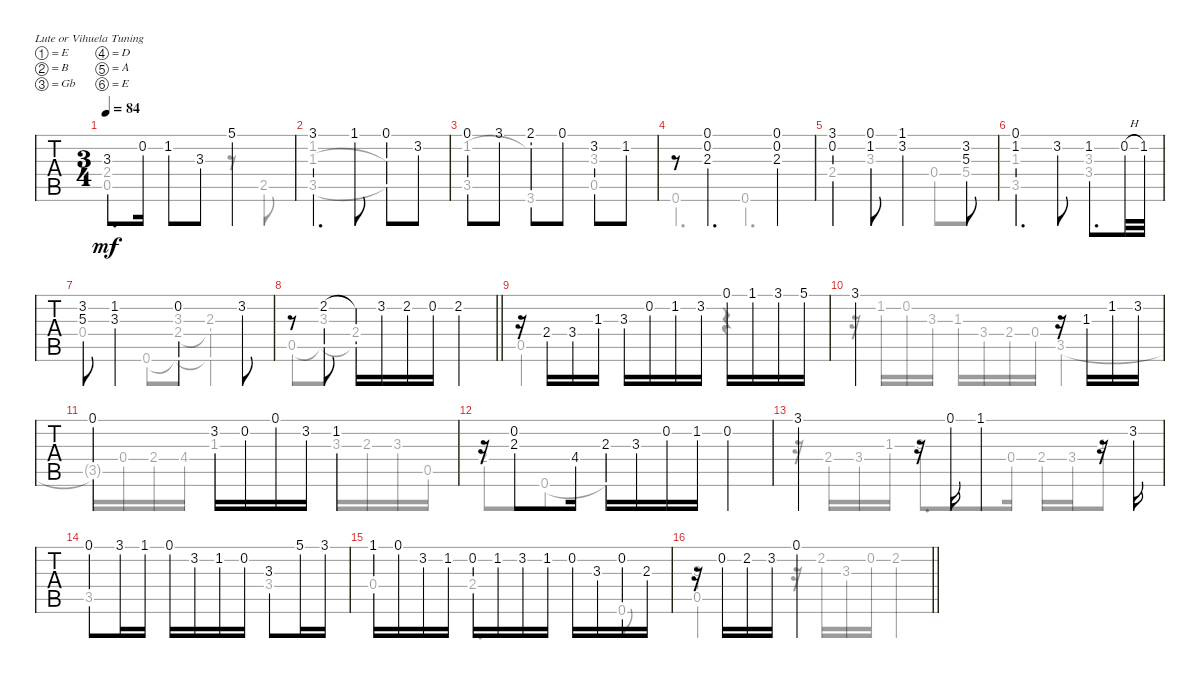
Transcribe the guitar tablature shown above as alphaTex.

\bracketExtendMode groupsimilarinstruments
\singleTrackTrackNamePolicy hidden
\multiTrackTrackNamePolicy hidden
\firstSystemTrackNameOrientation horizontal
\otherSystemsTrackNameOrientation horizontal
\track ("Untitled" "Untitled") {instrument acousticguitarnylon}
\staff {tabs}
\tuning (E4 B3 Gb3 D3 A2 E2)
\voice
\ts (3 4)
\tempo 84
\clef g2
\ks aminor
3.3.8{d dy mf instrument acousticguitarnylon} 0.2.16 1.2.8 3.3.8 5.1.4 |
3.1.4{d} 1.1.8 0.1.8 3.2.8 |
0.1.8 3.1.8 2.1.8 0.1.8 3.2.8 1.2.8 |
r.8 (0.1 0.2 2.3).4{d} (0.1 0.2 2.3).4 |
(3.1 0.2).4 (0.1 1.2).8 (1.1 3.2).4 (3.2 5.3).8 |
(0.1 1.2).4{d} 3.2.8 1.2.8{d} 0.2{h}.32 1.2.32 |
(3.2 5.3).8 (1.2 3.3).4 0.2.4 3.2.8 |
\barLineRight lightlight
r.8 2.2.8 2.2{t}.16 3.2.16 2.2.16 0.2.16 2.2.4 |
r.16 2.4.16 3.4.16 1.3.16 3.3.16 0.2.16 1.2.16 3.2.16 0.1.16 1.1.16 3.1.16 5.1.16 |
3.1.2 r.16 1.3.16 1.2.16 3.2.16 |
0.1.4 3.2.16 0.2.16 0.1.16 3.2.16 1.2.4 |
r.16 (0.2 2.3).8 4.4.16 2.3.16 3.3.16 0.2.16 1.2.16 0.2.4 |
3.1.4 r.16 0.1.16 1.1.4 r.16 3.2.16 |
0.1.8 3.1.16 1.1.16 0.1.16 3.2.16 1.2.16 0.2.16 3.3.8 5.1.16 3.1.16 |
1.1.16 0.1.16 3.2.16 1.2.16 0.2.16 1.2.16 3.2.16 1.2.16 0.2.16 3.3.16 0.2.16 2.3.16 |
\barLineRight lightlight
r.16 0.2.16 2.2.16 3.2.16 0.1.2
\voice
\clef g2
\ottava regular
\simile none
\ks aminor
(2.4 0.5).2{dy mf} r.8 2.5.8 |
(1.2 1.3 3.5).2 (1.3{t} 3.5{t}).4 |
(1.2 3.5).4 (1.2{t} 3.6).4 (3.3 0.5).4 |
0.6.4{d} 0.6.4{d} |
2.4.4 3.3.4 0.4.8 5.4.8 |
(1.3 3.5).2 (3.3 3.4).4 |
0.4.4 0.6.8 (3.3 2.4 0.6{t}).8 (2.3 2.4{t} 0.6{t}).4 |
\barLineRight lightlight
0.5.8 (3.3 0.5{t}).8 (2.4 0.5{t}).2 |
0.5.2 r.4 |
r.16 1.2.16 0.2.16 3.3.16 1.3.16 3.4.16 2.4.16 0.4.16 3.5.4 |
3.5{t}.16 0.4.16 2.4.16 4.4.16 1.3.4 3.3.16 2.3.16 3.3.16 0.5.16 |
2.4.8 0.6.8 0.6{t}.2 |
r.16 2.4.16 3.4.16 1.3.16 3.3.8{d} 0.4.16 2.4.16 3.4.16 1.3.8 |
3.5.2 3.4.4 |
0.4.4 2.4.4{d} 0.6.8 |
\barLineRight lightlight
(3.3 0.5).4 r.16 2.2.16 3.3.16 0.2.16 2.2.4
